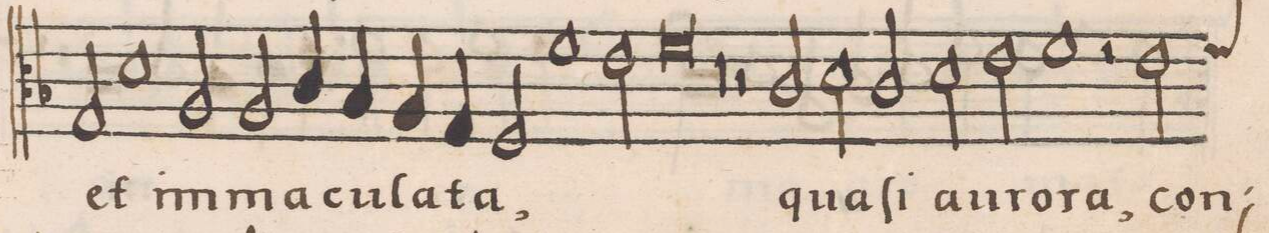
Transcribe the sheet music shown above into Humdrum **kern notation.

**kern	**text
*I"CANTVS	*
*clefC3	*
*k[b-]	*
*met(C)	*
*M2/1	*
2G/	et
1d	.
=61-	=61-
2A/	im-
2A/	-ma-
4c/	.
4B-/	-cu-
4A/	-la-
4G/	.
=62-	=62-
2F/	-ta,
1f	.
2e\	.
=63-	=63-
0f	.
=64-	=64-
0r	.
=65-	=65-
2r	.
2c/	qua-
2d\	.
2c/	-ſi
=66-	=66-
2d\	au-
2e\	-ro-
1f	-ra,
=67-	=67-
2r	.
*custos:f	*
2e\	con-
*-	*-
